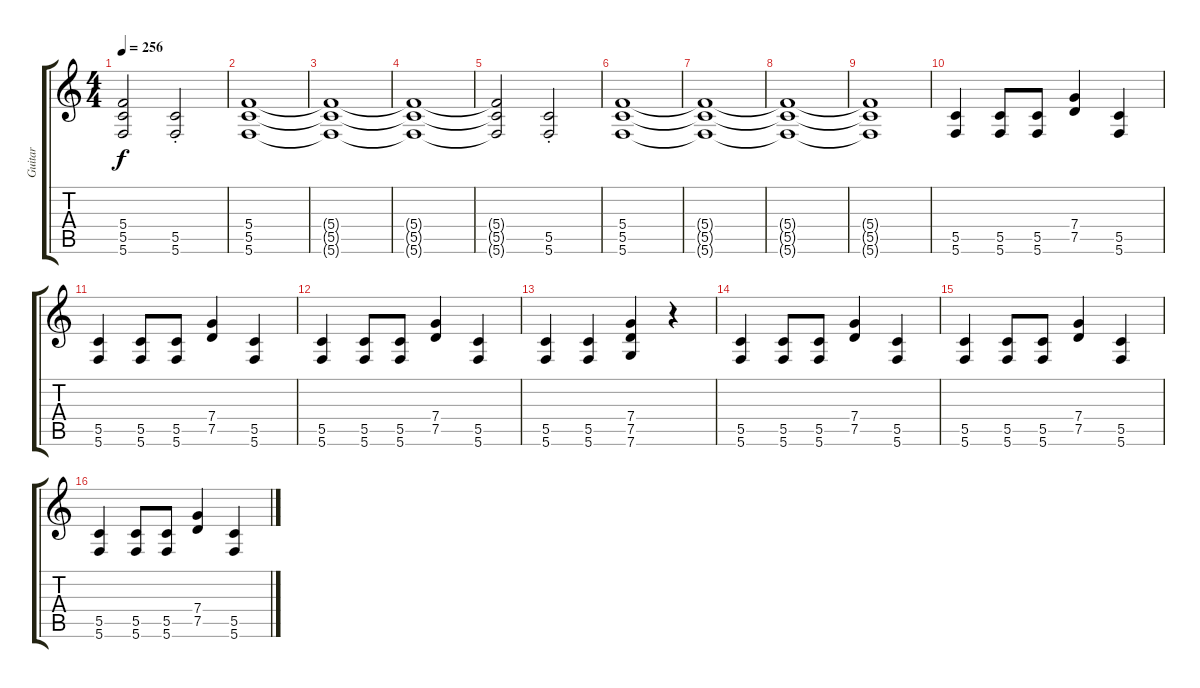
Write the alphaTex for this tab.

\track ("Guitar" "Guitar") {instrument distortionguitar}
\staff {score tabs}
\tuning (D4 A3 F3 C3 G2 C2) {hide}
\ts (4 4)
\tempo 256
\clef g2
\ks c
(5.4{t} 5.5{t} 5.6{t}).2{dy f} (5.5{st} 5.6{st}).2 |
(5.4 5.5 5.6).1 |
(5.4{t} 5.5{t} 5.6{t}).1 |
(5.4{t} 5.5{t} 5.6{t}).1 |
(5.4{t} 5.5{t} 5.6{t}).2 (5.5{st} 5.6{st}).2 |
(5.4 5.5 5.6).1 |
(5.4{t} 5.5{t} 5.6{t}).1 |
(5.4{t} 5.5{t} 5.6{t}).1 |
(5.4{t} 5.5{t} 5.6{t}).1 |
(5.5 5.6).4 (5.5 5.6).8 (5.5 5.6).8 (7.4 7.5).4 (5.5 5.6).4 |
(5.5 5.6).4 (5.5 5.6).8 (5.5 5.6).8 (7.4 7.5).4 (5.5 5.6).4 |
(5.5 5.6).4 (5.5 5.6).8 (5.5 5.6).8 (7.4 7.5).4 (5.5 5.6).4 |
(5.5 5.6).4 (5.5 5.6).4 (7.4 7.5 7.6).4 r.4 |
(5.5 5.6).4 (5.5 5.6).8 (5.5 5.6).8 (7.4 7.5).4 (5.5 5.6).4 |
(5.5 5.6).4 (5.5 5.6).8 (5.5 5.6).8 (7.4 7.5).4 (5.5 5.6).4 |
(5.5 5.6).4 (5.5 5.6).8 (5.5 5.6).8 (7.4 7.5).4 (5.5 5.6).4
